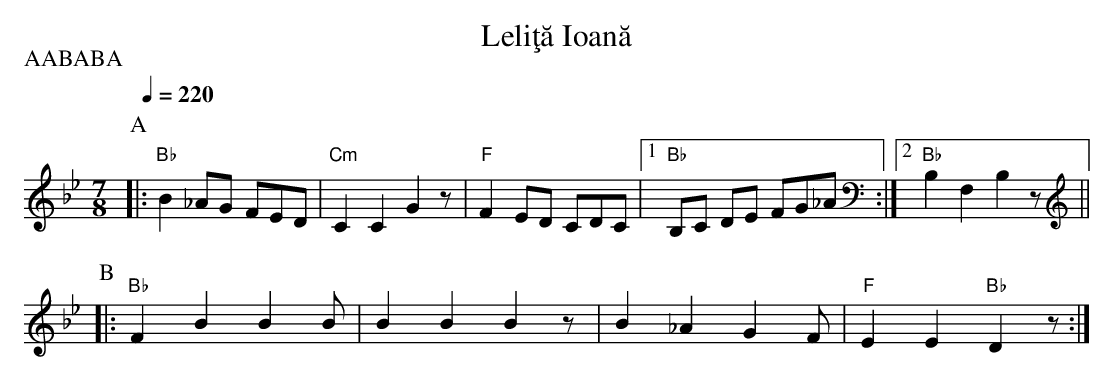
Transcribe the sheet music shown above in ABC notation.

X:1
T:Leli\,t\ua Ioan\ua
P:AABABA
Q:1/4=220
M:7/8
L:1/8
K:Bb
P:A
|: "Bb"B2 _AG FED | "Cm"C2 C2 G2z  | "F"F2 ED CDC |1 "Bb"B,C DE FG_A :|2 "Bb"B,2 F,2 B,2z ||
P:B
|: "Bb"F2 B2 B2B | B2 B2 B2z | B2 _A2 G2F | "F"E2 E2 "Bb"D2z :|
